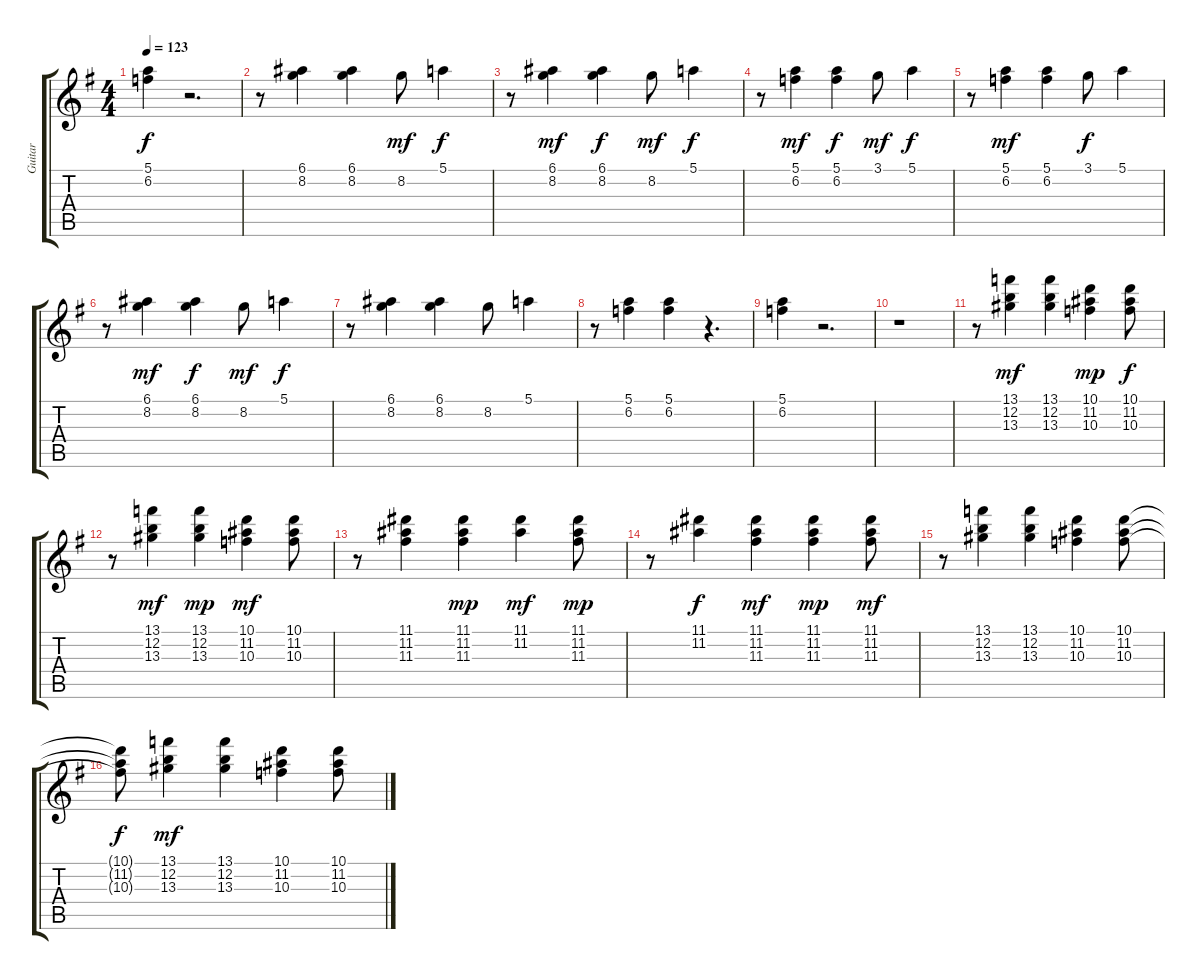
\track ("Guitar" "Guitar") {instrument electricguitarclean}
\staff {score tabs}
\tuning (E4 B3 G3 D3 A2 E2) {hide}
\ts (4 4)
\tempo 123
\clef g2
\ks g
(5.1 6.2).4{dy f} r.2{d} |
r.8 (6.1 8.2).4 (6.1 8.2).4 8.2.8{dy mf} 5.1.4{dy f} |
r.8 (6.1 8.2).4{dy mf} (6.1 8.2).4{dy f} 8.2.8{dy mf} 5.1.4{dy f} |
r.8 (5.1 6.2).4{dy mf} (5.1 6.2).4{dy f} 3.1.8{dy mf} 5.1.4{dy f} |
r.8 (5.1 6.2).4{dy mf} (5.1 6.2).4 3.1.8{dy f} 5.1.4 |
r.8 (6.1 8.2).4{dy mf} (6.1 8.2).4{dy f} 8.2.8{dy mf} 5.1.4{dy f} |
r.8 (6.1 8.2).4 (6.1 8.2).4 8.2.8 5.1.4 |
r.8 (5.1 6.2).4 (5.1 6.2).4 r.4{d} |
(5.1 6.2).4 r.2{d} |
r.1 |
r.8 (13.1 12.2 13.3).4{dy mf} (13.1 12.2 13.3).4 (10.1 11.2 10.3).4{dy mp} (10.1 11.2 10.3).8{dy f} |
r.8 (13.1 12.2 13.3).4{dy mf} (13.1 12.2 13.3).4{dy mp} (10.1 11.2 10.3).4{dy mf} (10.1 11.2 10.3).8 |
r.8 (11.1 11.2 11.3).4 (11.1 11.2 11.3).4{dy mp} (11.1 11.2).4{dy mf} (11.1 11.2 11.3).8{dy mp} |
r.8 (11.1 11.2).4{dy f} (11.1 11.2 11.3).4{dy mf} (11.1 11.2 11.3).4{dy mp} (11.1 11.2 11.3).8{dy mf} |
r.8 (13.1 12.2 13.3).4 (13.1 12.2 13.3).4 (10.1 11.2 10.3).4 (10.1 11.2 10.3).8 |
(10.1{t} 11.2{t} 10.3{t}).8{dy f} (13.1 12.2 13.3).4{dy mf} (13.1 12.2 13.3).4 (10.1 11.2 10.3).4 (10.1 11.2 10.3).8
